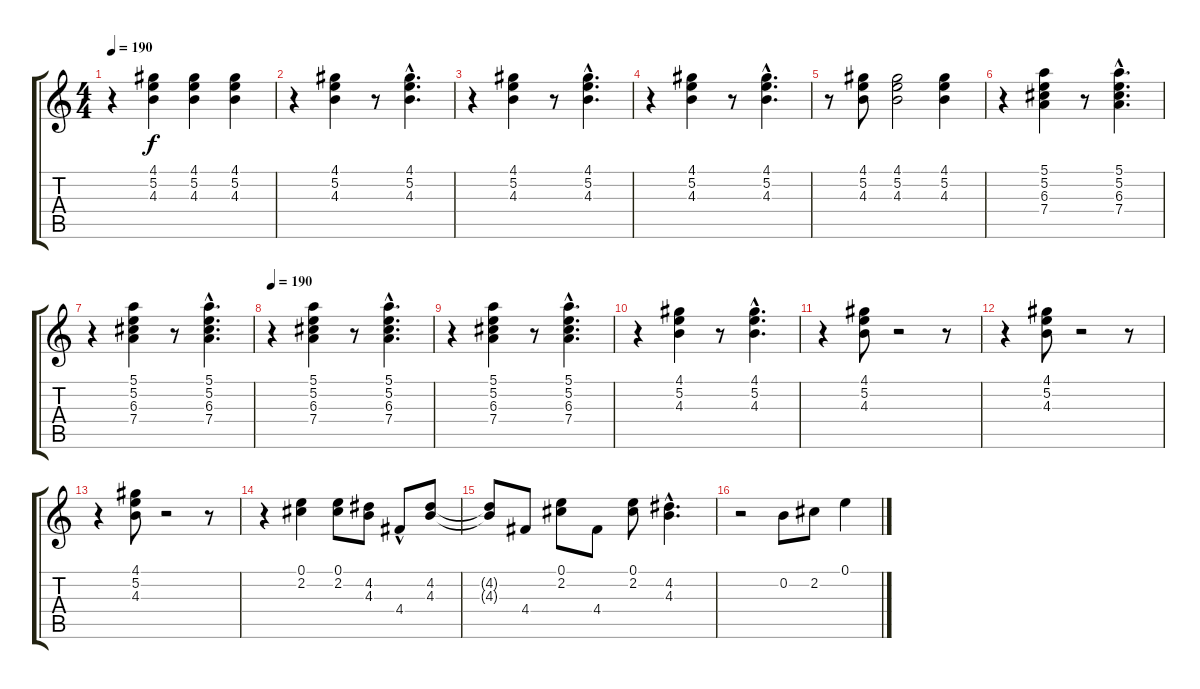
\track "" {instrument electricguitarclean}
\staff {score tabs}
\tuning (E4 B3 G3 D3 A2 E2) {hide}
\ts (4 4)
\tempo 190
\clef g2
\ks c
r.4{dy f} (4.1 5.2 4.3).4 (4.1 5.2 4.3).4 (4.1 5.2 4.3).4 |
r.4 (4.1 5.2 4.3).4 r.8 (4.1{hac} 5.2{hac} 4.3{hac}).4{d} |
r.4 (4.1 5.2 4.3).4 r.8 (4.1{hac} 5.2{hac} 4.3{hac}).4{d} |
r.4 (4.1 5.2 4.3).4 r.8 (4.1{hac} 5.2{hac} 4.3{hac}).4{d} |
r.8 (4.1 5.2 4.3).8 (4.1 5.2 4.3).2 (4.1 5.2 4.3).4 |
r.4 (5.1 5.2 6.3 7.4).4 r.8 (5.1{hac} 5.2{hac} 6.3{hac} 7.4{hac}).4{d} |
r.4 (5.1 5.2 6.3 7.4).4 r.8 (5.1{hac} 5.2{hac} 6.3{hac} 7.4{hac}).4{d} |
\tempo 190
r.4 (5.1 5.2 6.3 7.4).4 r.8 (5.1{hac} 5.2{hac} 6.3{hac} 7.4{hac}).4{d} |
r.4 (5.1 5.2 6.3 7.4).4 r.8 (5.1{hac} 5.2{hac} 6.3{hac} 7.4{hac}).4{d} |
r.4 (4.1 5.2 4.3).4 r.8 (4.1{hac} 5.2{hac} 4.3{hac}).4{d} |
r.4 (4.1 5.2 4.3).8 r.2 r.8 |
r.4 (4.1 5.2 4.3).8 r.2 r.8 |
r.4 (4.1 5.2 4.3).8 r.2 r.8 |
r.4 (0.1 2.2).4 (0.1 2.2).8 (4.2 4.3).8 4.4{hac}.8 (4.2 4.3).8 |
(4.2{t} 4.3{t}).8 4.4.8 (0.1 2.2).8 4.4.8 (0.1 2.2).8 (4.2{hac} 4.3{hac}).4{d} |
r.2 0.2.8 2.2.8 0.1.4
